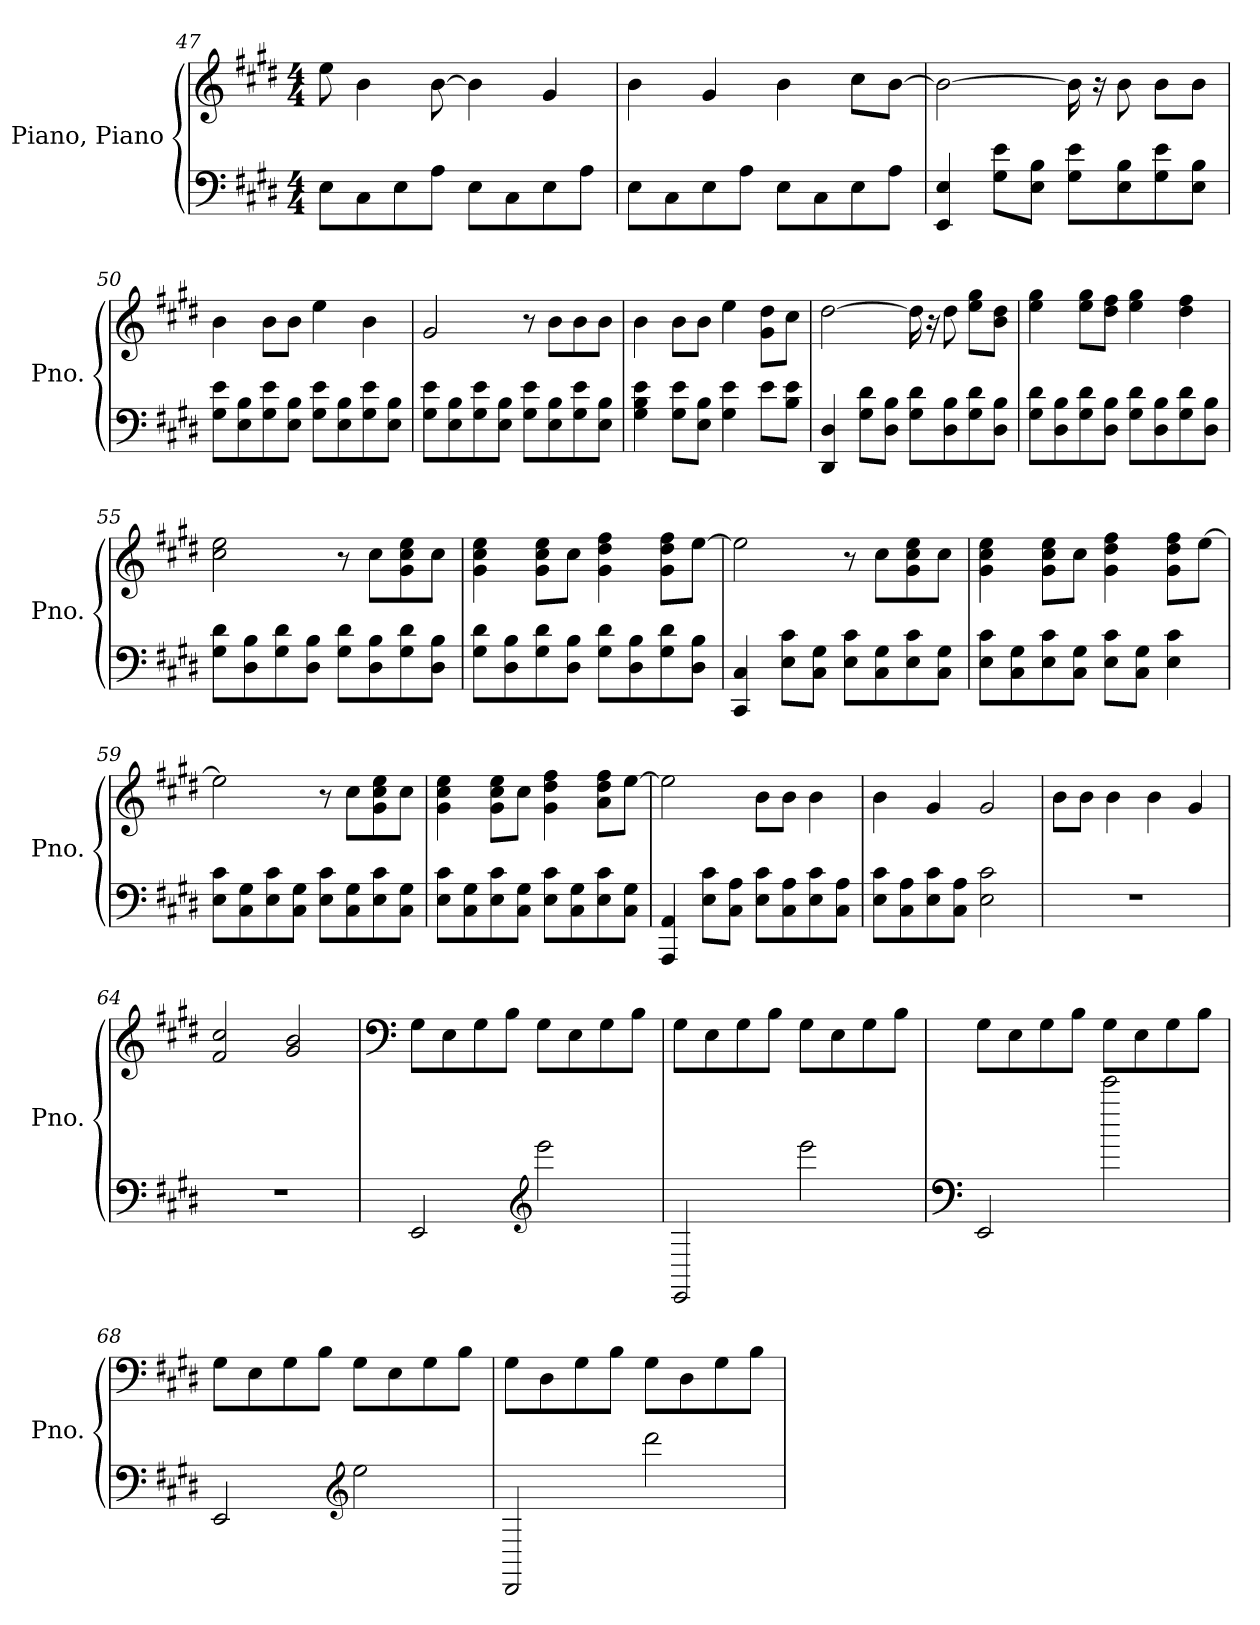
**kern	**kern
*part1	*part1
*staff2	*staff1
*I"Piano, Piano	*
*I'Pno.	*
!!LO:LB:g=z
*clefF4	*clefG2
*k[f#c#g#d#]	*k[f#c#g#d#]
*M4/4	*M4/4
=47	=47
8E\L	8ee\
8C#\	4b\
8E\	.
8A\J	[8b\
8E\L	4b\]
8C#\	.
8E\	4g#/
8A\J	.
=48	=48
8E\L	4b\
8C#\	.
8E\	4g#/
8A\J	.
8E\L	4b\
8C#\	.
8E\	8cc#\L
8A\J	[8b\J
=49	=49
4EE/ 4E/	2b\_
8G#\ 8e\L	.
8E\ 8B\J	.
8G#\ 8e\L	16b\]
.	16r
8E\ 8B\	8b\
8G#\ 8e\	8b\L
8E\ 8B\J	8b\J
=50	=50
8G#\ 8e\L	4b\
8E\ 8B\	.
8G#\ 8e\	8b\L
8E\ 8B\J	8b\J
8G#\ 8e\L	4ee\
8E\ 8B\	.
8G#\ 8e\	4b\
8E\ 8B\J	.
!!LO:LB:g=z
=51	=51
8G#\ 8e\L	2g#/
8E\ 8B\	.
8G#\ 8e\	.
8E\ 8B\J	.
8G#\ 8e\L	8r
8E\ 8B\	8b\L
8G#\ 8e\	8b\
8E\ 8B\J	8b\J
=52	=52
4G#\ 4B\ 4e\	4b\
8G#\ 8e\L	8b\L
8E\ 8B\J	8b\J
4G#\ 4e\	4ee\
8e\L	8g#\ 8dd#\L
8B\ 8e\J	8cc#\J
=53	=53
4DD#/ 4D#/	[2dd#\
8G#\ 8d#\L	.
8D#\ 8B\J	.
8G#\ 8d#\L	16dd#\]
.	16r
8D#\ 8B\	8dd#\
8G#\ 8d#\	8ee\ 8gg#\L
8D#\ 8B\J	8b\ 8dd#\J
=54	=54
8G#\ 8d#\L	4ee\ 4gg#\
8D#\ 8B\	.
8G#\ 8d#\	8ee\ 8gg#\L
8D#\ 8B\J	8dd#\ 8ff#\J
8G#\ 8d#\L	4ee\ 4gg#\
8D#\ 8B\	.
8G#\ 8d#\	4dd#\ 4ff#\
8D#\ 8B\J	.
!!LO:PB:g=z
=55	=55
8G#\ 8d#\L	2cc#\ 2ee\
8D#\ 8B\	.
8G#\ 8d#\	.
8D#\ 8B\J	.
8G#\ 8d#\L	8r
8D#\ 8B\	8cc#\L
8G#\ 8d#\	8g#\ 8cc#\ 8ee\
8D#\ 8B\J	8cc#\J
=56	=56
8G#\ 8d#\L	4g#\ 4cc#\ 4ee\
8D#\ 8B\	.
8G#\ 8d#\	8g#\ 8cc#\ 8ee\L
8D#\ 8B\J	8cc#\J
8G#\ 8d#\L	4g#\ 4dd#\ 4ff#\
8D#\ 8B\	.
8G#\ 8d#\	8g#\ 8dd#\ 8ff#\L
8D#\ 8B\J	[8ee\J
=57	=57
4CC#/ 4C#/	2ee\]
8E\ 8c#\L	.
8C#\ 8G#\J	.
8E\ 8c#\L	8r
8C#\ 8G#\	8cc#\L
8E\ 8c#\	8g#\ 8cc#\ 8ee\
8C#\ 8G#\J	8cc#\J
=58	=58
8E\ 8c#\L	4g#\ 4cc#\ 4ee\
8C#\ 8G#\	.
8E\ 8c#\	8g#\ 8cc#\ 8ee\L
8C#\ 8G#\J	8cc#\J
8E\ 8c#\L	4g#\ 4dd#\ 4ff#\
8C#\ 8G#\J	.
4E\ 4c#\	8g#\ 8dd#\ 8ff#\L
.	[8ee\J
!!LO:LB:g=z
=59	=59
8E\ 8c#\L	2ee\]
8C#\ 8G#\	.
8E\ 8c#\	.
8C#\ 8G#\J	.
8E\ 8c#\L	8r
8C#\ 8G#\	8cc#\L
8E\ 8c#\	8g#\ 8cc#\ 8ee\
8C#\ 8G#\J	8cc#\J
=60	=60
8E\ 8c#\L	4g#\ 4cc#\ 4ee\
8C#\ 8G#\	.
8E\ 8c#\	8g#\ 8cc#\ 8ee\L
8C#\ 8G#\J	8cc#\J
8E\ 8c#\L	4g#\ 4dd#\ 4ff#\
8C#\ 8G#\	.
8E\ 8c#\	8a\ 8dd#\ 8ff#\L
8C#\ 8G#\J	[8ee\J
=61	=61
4AAA/ 4AA/	2ee\]
8E\ 8c#\L	.
8C#\ 8A\J	.
8E\ 8c#\L	8b\L
8C#\ 8A\	8b\J
8E\ 8c#\	4b\
8C#\ 8A\J	.
=62	=62
8E\ 8c#\L	4b\
8C#\ 8A\	.
8E\ 8c#\	4g#/
8C#\ 8A\J	.
2E\ 2c#\	2g#/
=63	=63
1r	8b\L
.	8b\J
.	4b\
.	4b\
.	4g#/
!!LO:LB:g=z
=64	=64
1r	2f#/ 2cc#/
.	2g#/ 2b/
=65	=65
*	*clefF4
2EE/	8G#\L
.	8E\
.	8G#\
.	8B\J
*clefG2	*
2eee\	8G#\L
.	8E\
.	8G#\
.	8B\J
=66	=66
2EE/	8G#\L
.	8E\
.	8G#\
.	8B\J
2eee\	8G#\L
.	8E\
.	8G#\
.	8B\J
=67	=67
*clefF4	*
2EE/	8G#\L
.	8E\
.	8G#\
.	8B\J
2eee\	8G#\L
.	8E\
.	8G#\
.	8B\J
=68	=68
2EE/	8G#\L
.	8E\
.	8G#\
.	8B\J
*clefG2	*
2ee\	8G#\L
.	8E\
.	8G#\
.	8B\J
!!LO:LB:g=z
=69	=69
2DD#/	8G#\L
.	8D#\
.	8G#\
.	8B\J
2ddd#\	8G#\L
.	8D#\
.	8G#\
.	8B\J
=	=
*-	*-
